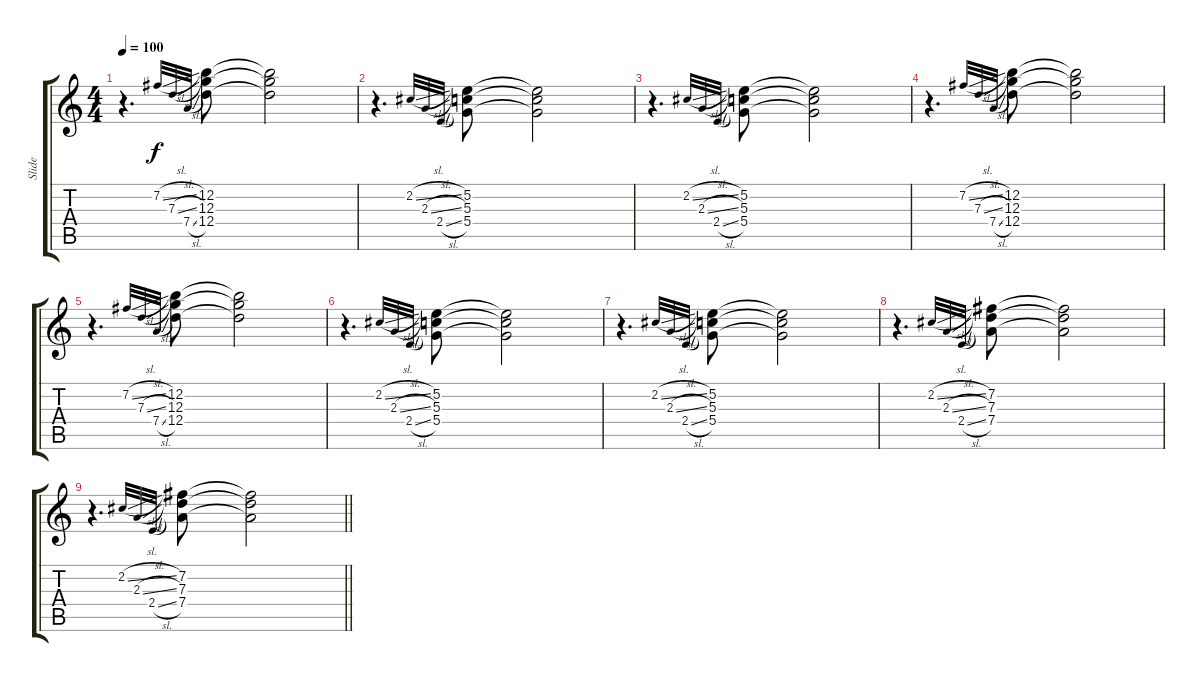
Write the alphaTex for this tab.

\track ("Slide" "Slide") {instrument overdrivenguitar}
\staff {score tabs}
\tuning (E4 B3 G3 D3 A2 E2) {hide}
\ts (4 4)
\tempo 100
\clef g2
\ks c
r.4{d dy f} 7.2{sl}.32{gr onbeat} 7.3{sl}.32{gr onbeat} 7.4{sl}.32{gr onbeat} (12.2 12.3 12.4).8 (12.2{t} 12.3{t} 12.4{t}).2 |
r.4{d} 2.2{sl}.32{gr onbeat} 2.3{sl}.32{gr onbeat} 2.4{sl}.32{gr onbeat} (5.2 5.3 5.4).8 (5.2{t} 5.3{t} 5.4{t}).2 |
r.4{d} 2.2{sl}.32{gr onbeat} 2.3{sl}.32{gr onbeat} 2.4{sl}.32{gr onbeat} (5.2 5.3 5.4).8 (5.2{t} 5.3{t} 5.4{t}).2 |
r.4{d} 7.2{sl}.32{gr onbeat} 7.3{sl}.32{gr onbeat} 7.4{sl}.32{gr onbeat} (12.2 12.3 12.4).8 (12.2{t} 12.3{t} 12.4{t}).2 |
r.4{d} 7.2{sl}.32{gr onbeat} 7.3{sl}.32{gr onbeat} 7.4{sl}.32{gr onbeat} (12.2 12.3 12.4).8 (12.2{t} 12.3{t} 12.4{t}).2 |
r.4{d} 2.2{sl}.32{gr onbeat} 2.3{sl}.32{gr onbeat} 2.4{sl}.32{gr onbeat} (5.2 5.3 5.4).8 (5.2{t} 5.3{t} 5.4{t}).2 |
r.4{d} 2.2{sl}.32{gr onbeat} 2.3{sl}.32{gr onbeat} 2.4{sl}.32{gr onbeat} (5.2 5.3 5.4).8 (5.2{t} 5.3{t} 5.4{t}).2 |
r.4{d} 2.2{sl}.32{gr onbeat} 2.3{sl}.32{gr onbeat} 2.4{sl}.32{gr onbeat} (7.2 7.3 7.4).8 (7.2{t} 7.3{t} 7.4{t}).2 |
\barLineRight lightlight
r.4{d} 2.2{sl}.32{gr onbeat} 2.3{sl}.32{gr onbeat} 2.4{sl}.32{gr onbeat} (7.2 7.3 7.4).8 (7.2{t} 7.3{t} 7.4{t}).2
